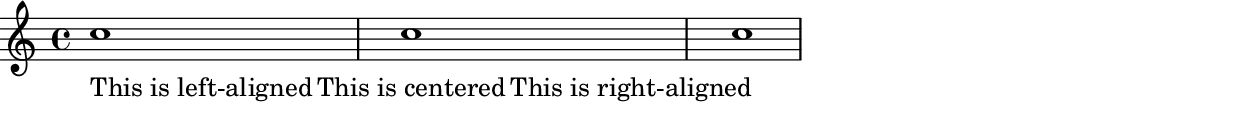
%% Generated by lilypond-book
%% Options: [exampleindent=10.16\mm,indent=0\mm,line-width=160\mm,quote,ragged-right]
\include "lilypond-book-preamble.ly"


% ****************************************************************
% Start cut-&-pastable-section
% ****************************************************************

#(ly:set-option 'eps-box-padding 3.000000)



\paper {
  indent = 0\mm
  line-width = 160\mm
  % offset the left padding, also add 1mm as lilypond creates cropped
  % images with a little space on the right
  line-width = #(- line-width (* mm  3.000000) (* mm 1))
  line-width = 160\mm - 2.0 * 10.16\mm
  % offset the left padding, also add 1mm as lilypond creates cropped
  % images with a little space on the right
  line-width = #(- line-width (* mm  3.000000) (* mm 1))
  ragged-right = ##t
}

\layout {
  
}




% ****************************************************************
% ly snippet:
% ****************************************************************
\sourcefilename "snippets/lyrics-alignment.ly"
\sourcefileline 0
%% DO NOT EDIT this file manually; it was automatically
%% generated from the LilyPond Snippet Repository
%% (http://lsr.di.unimi.it).
%%
%% Make any changes in the LSR itself, or in
%% `Documentation/snippets/new/`, then run
%% `scripts/auxiliar/makelsr.pl`.
%%
%% This file is in the public domain.

\version "2.23.13"

\header {
%% Translation of GIT committish: a8a85e19654e46d725563e6deba44083ef137a2c
  texidocja = "
歌詞の水平方向の揃え位置は、@code{LyricText} オブジェクトの
@code{self-alignment-X} プロパティをオーバライドすることで設定できます。@c
@code{-1} が左、@code{0} が中央、@code{1} が右になります。@c
@code{#LEFT}, @code{#CENTER}, @code{#RIGHT} を用いることもできます。
"
  doctitleja = "歌詞の揃え位置"

%% Translation of GIT committish: 2f3474d9af596d677ed5b7ce720ae4d0954a6b51
  texidocit = "

L'allineamento orizzontale del testo vocale si imposta attraverso la
proprietà @code{self-alignment-X} dell'oggetto @code{LyricText}.
@code{#-1} è sinistra, @code{#0} è centro e @code{#1} è destra;
si possono usare anche @code{#LEFT}, @code{#CENTER} e @code{#RIGHT}.

"
  doctitleit = "Allineamento del testo vocale"

%% Translation of GIT committish: a3fd5364fc4f247579da0ed2bfea887ab37285c6
  texidocfr = "
L'alignement horizontal des paroles peut se gérer à l'aide de la
propriété @code{self-alignment-X} de l'objet @code{LyricText}.
Les valeurs @code{-1} ou @code{LEFT} produiront un alignement par la
gauche, les valeurs @code{0} ou @code{CENTER} un alignement centré, et
les valeurs @code{1} ou @code{RIGHT} un alignement par la droite.
"

  doctitlefr = "Alignement des syllabes"

%% Translation of GIT committish: 8ffecf6be17c6ec2ff87cf31873121a8cce29b09
  texidoces = "
La alineación horizontal de la letra se puede ajustar sobreescribiendo
la propiedad @code{self-alignment-X} del objeto @code{LyricText}.
@code{#-1} es izquierda, @code{#0} es centrado y @code{#1} es derecha;
sin embargo, podemos usar también @code{#LEFT}, @code{#CENTER} y
@code{#RIGHT}.

"
  doctitlees = "Alineación de la letra"

%% Translation of GIT committish: 27b1197f3bae8512c14d946752cd3e40e7c76016

  texidocde = "
Die horizontale Ausrichtung von Gesangstext kann eingestellt werden, indem
man die @code{self-alignment-X}-Eigenschaft des @code{LyricText}-Objekts
verändert.  @code{#-1} bedeutet links, @code{#0} bedeutet mittig und @code{#1}
bedeutet rechts, man kann aber genauso gut auch @code{#LEFT}, @code{#CENTER}
und @code{#RIGHT} benutzen.

"
  doctitlede = "Ausrichtung von Gesangstext"


%% Translation of GIT committish: 8ffecf6be17c6ec2ff87cf31873121a8cce29b09
  texidocca = "
L'alineació horitzontal de la lletra es pot ajustar sobreescrivint
la propietat @code{self-alignment-X} de l'objecte @code{LyricText}.
@code{#-1} és esquerra, @code{#0} és centrat @code{#1} es dreta;
tanmateix, podem usar també @code{#LEFT}, @code{#CENTER} i
@code{#RIGHT}.

"
  doctitleca = "Alineació de la lletra"

  lsrtags = "really-simple, text, vocal-music"

  texidoc = "
Horizontal alignment for lyrics can be set by overriding the
@code{self-alignment-X} property of the @code{LyricText} object.
@code{#-1} is left, @code{#0} is center and @code{#1} is right;
however, you can use @code{#LEFT}, @code{#CENTER} and @code{#RIGHT} as
well.
"

  doctitle = "Lyrics alignment"
} % begin verbatim


\layout { ragged-right = ##f }
\relative c'' {
  c1
  c1
  c1
}
\addlyrics {
  \once \override LyricText.self-alignment-X = #LEFT
  "This is left-aligned"
  \once \override LyricText.self-alignment-X = #CENTER
  "This is centered"
  \once \override LyricText.self-alignment-X = #1
  "This is right-aligned"
}



% ****************************************************************
% end ly snippet
% ****************************************************************
